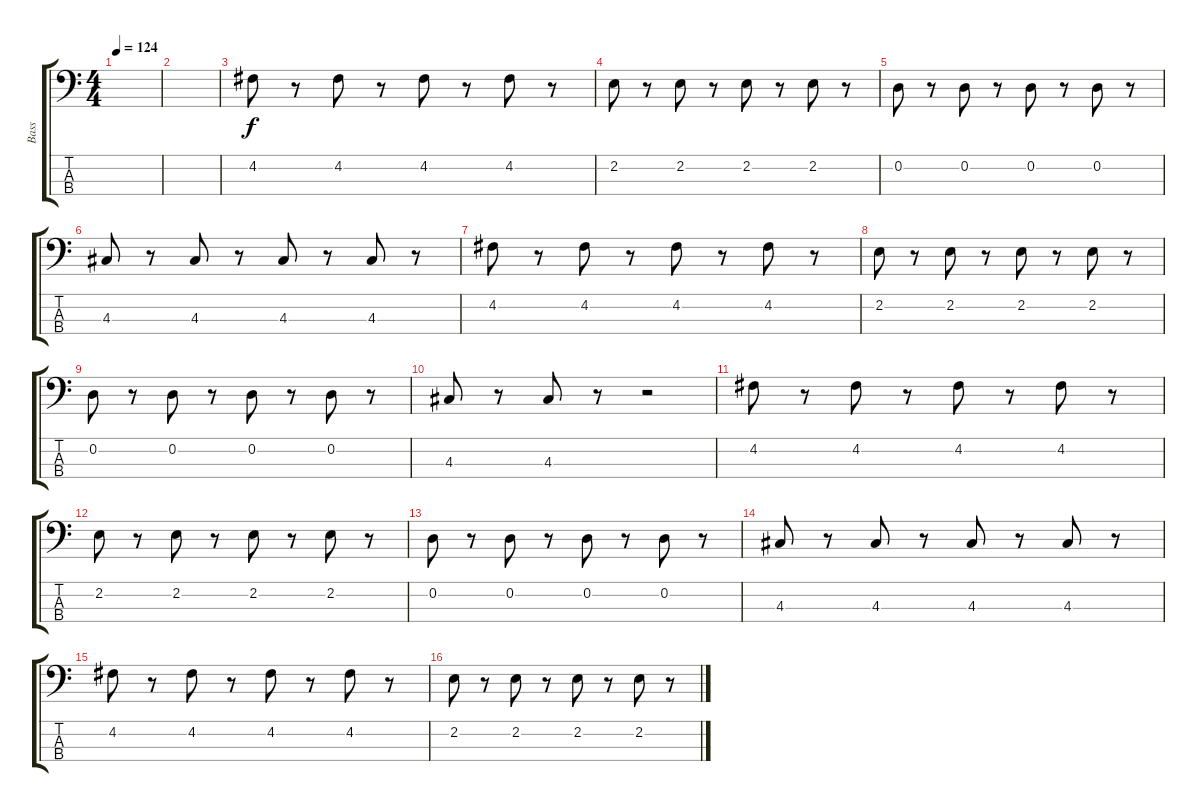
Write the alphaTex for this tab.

\track ("Bass" "Bass") {instrument electricbassfinger}
\staff {score tabs}
\tuning (G2 D2 A1 E1) {hide}
\ts (4 4)
\tempo 124
\clef f4
\ks c
|
|
4.2.8 r.8 4.2.8 r.8 4.2.8 r.8 4.2.8 r.8 |
2.2.8 r.8 2.2.8 r.8 2.2.8 r.8 2.2.8 r.8 |
0.2.8 r.8 0.2.8 r.8 0.2.8 r.8 0.2.8 r.8 |
4.3.8 r.8 4.3.8 r.8 4.3.8 r.8 4.3.8 r.8 |
4.2.8 r.8 4.2.8 r.8 4.2.8 r.8 4.2.8 r.8 |
2.2.8 r.8 2.2.8 r.8 2.2.8 r.8 2.2.8 r.8 |
0.2.8 r.8 0.2.8 r.8 0.2.8 r.8 0.2.8 r.8 |
4.3.8 r.8 4.3.8 r.8 r.2 |
4.2.8 r.8 4.2.8 r.8 4.2.8 r.8 4.2.8 r.8 |
2.2.8 r.8 2.2.8 r.8 2.2.8 r.8 2.2.8 r.8 |
0.2.8 r.8 0.2.8 r.8 0.2.8 r.8 0.2.8 r.8 |
4.3.8 r.8 4.3.8 r.8 4.3.8 r.8 4.3.8 r.8 |
4.2.8 r.8 4.2.8 r.8 4.2.8 r.8 4.2.8 r.8 |
2.2.8 r.8 2.2.8 r.8 2.2.8 r.8 2.2.8 r.8
